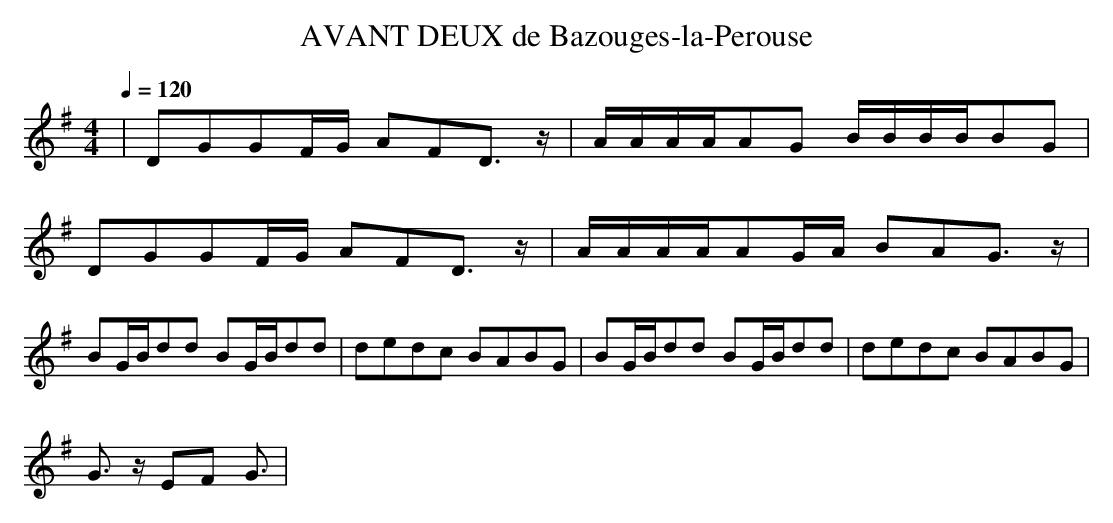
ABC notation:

X:1
T:AVANT DEUX de Bazouges-la-Perouse
M:4/4
L:1/8
Q:1/4=120
K:G
|DGGF/2G/2 AFD3/2 z/2 |A/2A/2A/2A/2AG B/2B/2B/2B/2BG|
 DGGF/2G/2 AFD3/2 z/2 |A/2A/2A/2A/2AG/2A/2 BAG3/2 z/2 |
BG/2B/2dd BG/2B/2dd|dedc BABG|BG/2B/2dd BG/2B/2dd|dedc BABG|
G3/2 z/2 EF G3/2|
